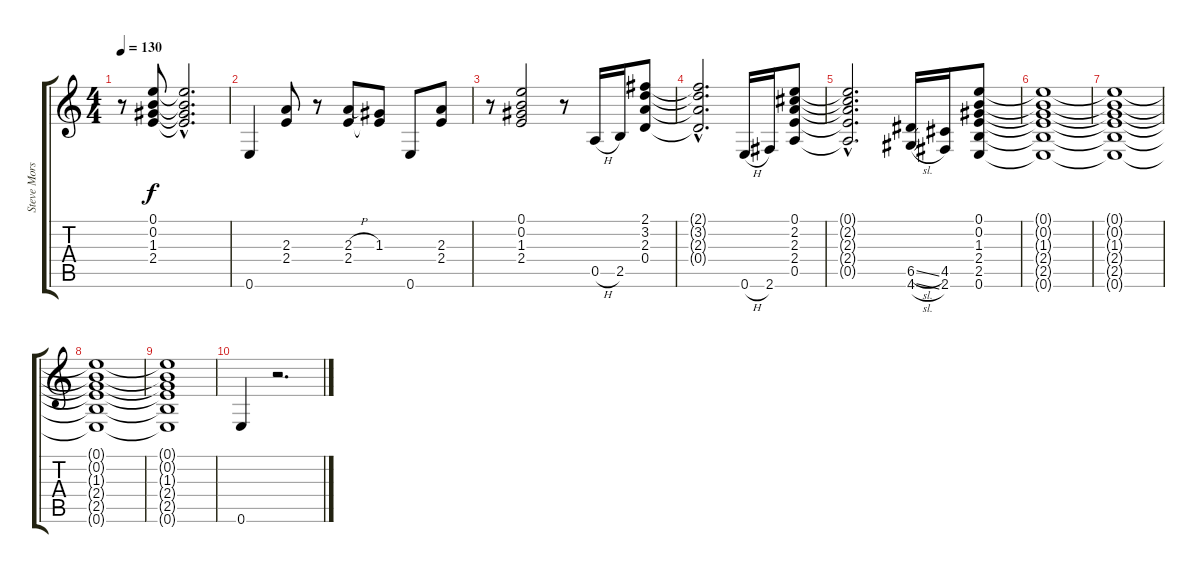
\track ("Steve Morse - Distortion" "Steve Mors") {instrument distortionguitar}
\staff {score tabs}
\tuning (E4 B3 G3 D3 A2 E2) {hide}
\ts (4 4)
\tempo 130
\clef g2
\ks c
r.8{dy f} (0.1 0.2 1.3 2.4).8 (0.1{hac t} 0.2{hac t} 1.3{hac t} 2.4{hac t}).2{d} |
0.6.4 (2.3 2.4).8 r.8 (2.3{h} 2.4).8 (1.3 2.4{t}).8 0.6.8 (2.3 2.4).8 |
r.8 (0.1 0.2 1.3 2.4).2 r.8 0.5{h}.16 2.5.16 (2.1 3.2 2.3 0.4).8 |
(2.1{hac t} 3.2{hac t} 2.3{hac t} 0.4{hac t}).2{d} 0.6{h}.16 2.6.16 (0.1 2.2 2.3 2.4 0.5).8 |
(0.1{hac t} 2.2{hac t} 2.3{hac t} 2.4{hac t} 0.5{hac t}).2{d} (6.5{sl} 4.6{sl}).16 (4.5 2.6).16 (0.1 0.2 1.3 2.4 2.5 0.6).8 |
(0.1{t} 0.2{t} 1.3{t} 2.4{t} 2.5{t} 0.6{t}).1 |
(0.1{t} 0.2{t} 1.3{t} 2.4{t} 2.5{t} 0.6{t}).1 |
(0.1{t} 0.2{t} 1.3{t} 2.4{t} 2.5{t} 0.6{t}).1 |
(0.1{t} 0.2{t} 1.3{t} 2.4{t} 2.5{t} 0.6{t}).1 |
0.6.4 r.2{d}
